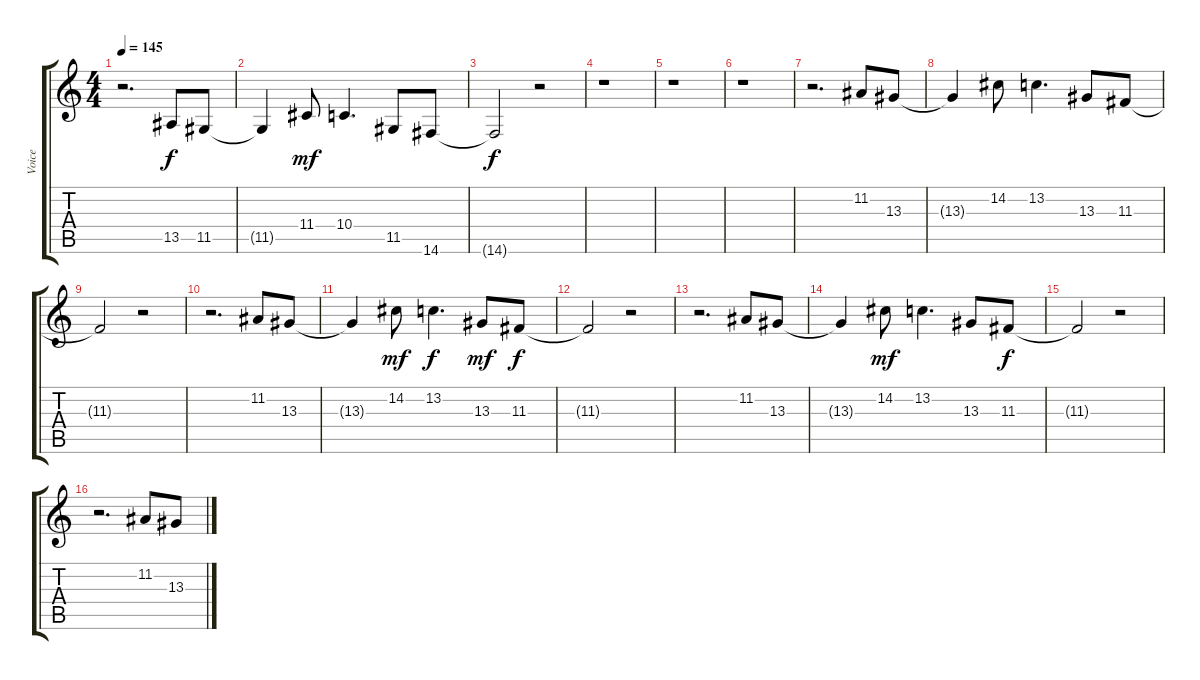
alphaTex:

\track ("Voice" "Voice") {instrument lead8bassandlead}
\staff {score tabs}
\tuning (E4 B3 G3 D3 A2 E2) {hide}
\ts (4 4)
\tempo 145
\clef g2
\ks c
r.2{d dy f} 13.5.8 11.5.8 |
11.5{t}.4 11.4.8{dy mf} 10.4.4{d} 11.5.8 14.6.8 |
14.6{t}.2{dy f} r.2 |
r.1 |
r.1 |
r.1 |
r.2{d} 11.2.8 13.3.8 |
13.3{t}.4 14.2.8 13.2.4{d} 13.3.8 11.3.8 |
11.3{t}.2 r.2 |
r.2{d} 11.2.8 13.3.8 |
13.3{t}.4 14.2.8{dy mf} 13.2.4{d dy f} 13.3.8{dy mf} 11.3.8{dy f} |
11.3{t}.2 r.2 |
r.2{d} 11.2.8 13.3.8 |
13.3{t}.4 14.2.8{dy mf} 13.2.4{d} 13.3.8 11.3.8{dy f} |
11.3{t}.2 r.2 |
r.2{d} 11.2.8 13.3.8
